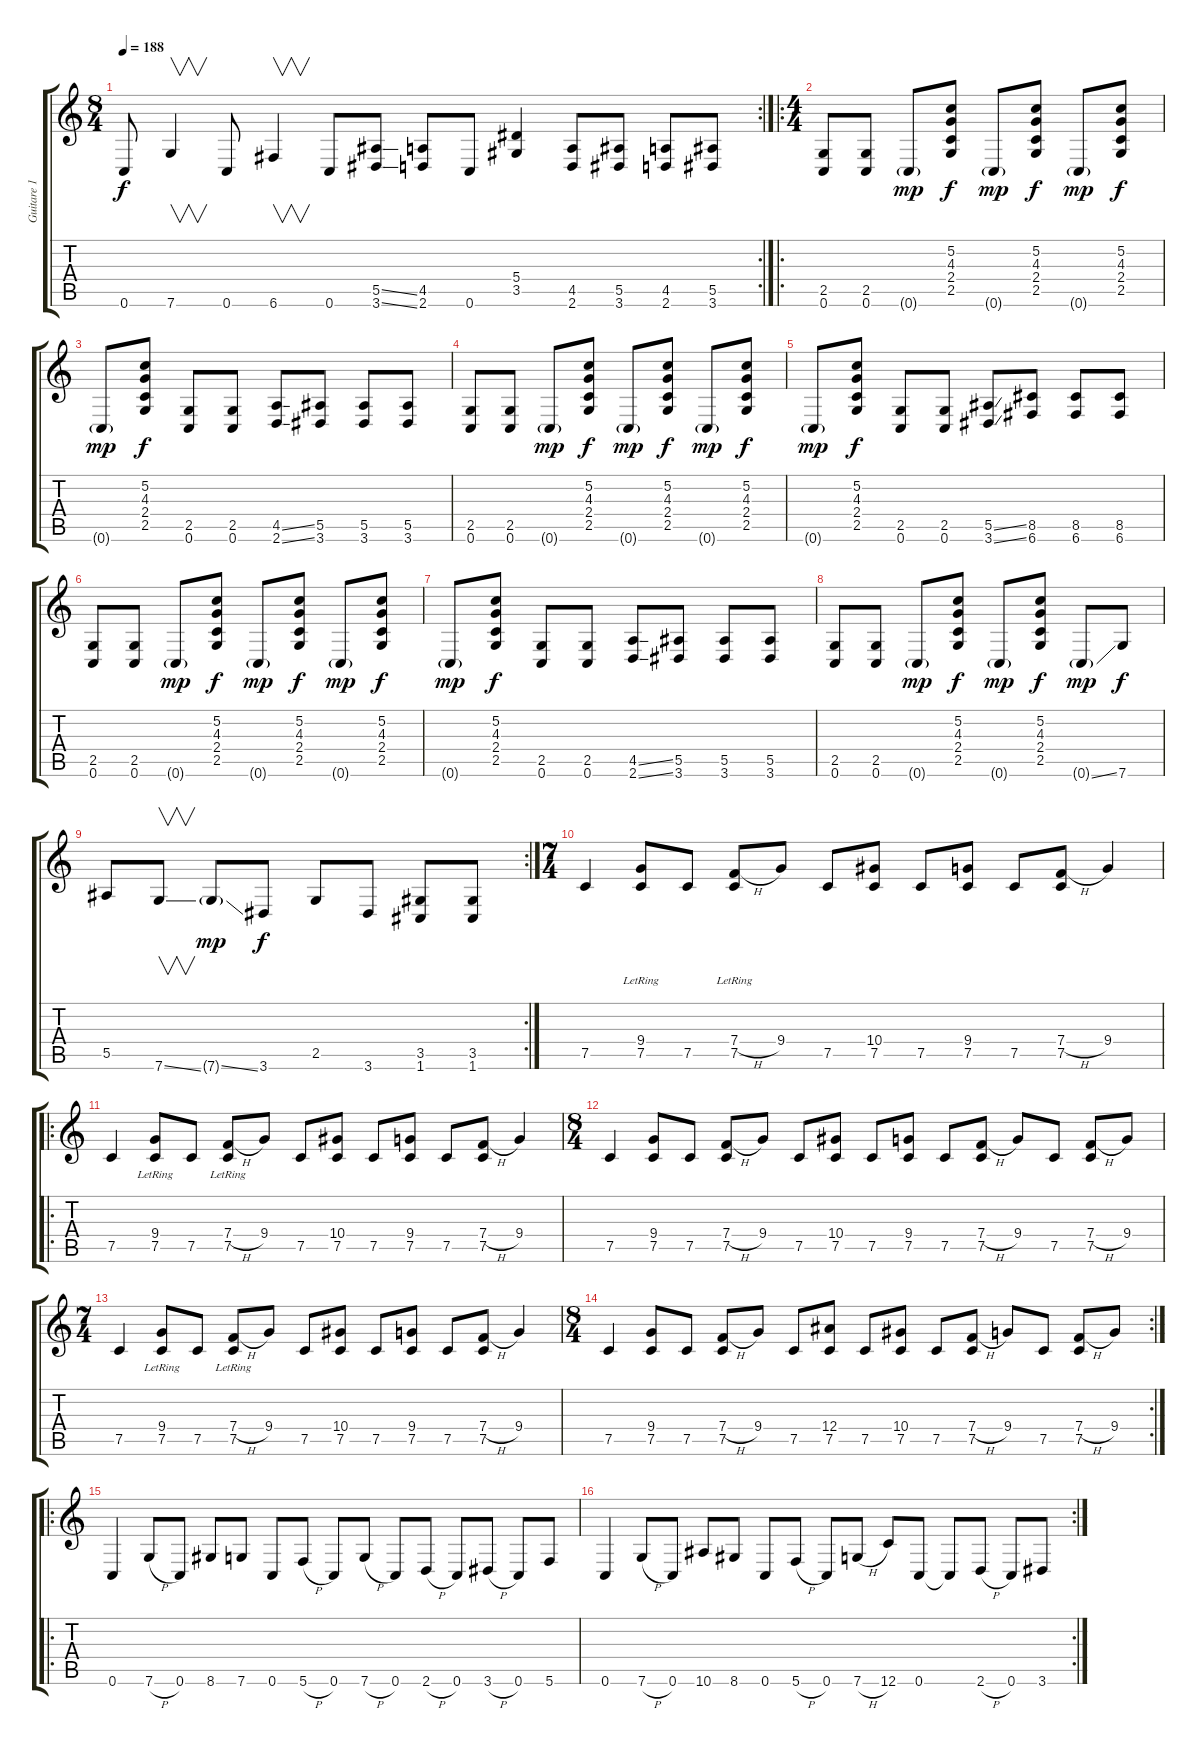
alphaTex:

\track ("Guitare 1" "Guitare 1") {instrument overdrivenguitar}
\staff {score tabs}
\tuning (C4 G3 Eb3 Bb2 F2 C2) {hide}
\rc 2
\ts (8 4)
\tempo 188
\clef g2
\ks c
0.6.8{dy f} 7.6.4{v} 0.6.8 6.6.4{v} 0.6.8 (5.5{ss} 3.6{ss}).8 (4.5 2.6).8 0.6.8 (5.4 3.5).4 (4.5 2.6).8 (5.5 3.6).8 (4.5 2.6).8 (5.5 3.6).8 |
\ro
\ts (4 4)
(2.5 0.6).8 (2.5 0.6).8 0.6{g}.8{dy mp} (5.2 4.3 2.4 2.5).8{dy f} 0.6{g}.8{dy mp} (5.2 4.3 2.4 2.5).8{dy f} 0.6{g}.8{dy mp} (5.2 4.3 2.4 2.5).8{dy f} |
0.6{g}.8{dy mp} (5.2 4.3 2.4 2.5).8{dy f} (2.5 0.6).8 (2.5 0.6).8 (4.5{ss} 2.6{ss}).8 (5.5 3.6).8 (5.5 3.6).8 (5.5 3.6).8 |
(2.5 0.6).8 (2.5 0.6).8 0.6{g}.8{dy mp} (5.2 4.3 2.4 2.5).8{dy f} 0.6{g}.8{dy mp} (5.2 4.3 2.4 2.5).8{dy f} 0.6{g}.8{dy mp} (5.2 4.3 2.4 2.5).8{dy f} |
0.6{g}.8{dy mp} (5.2 4.3 2.4 2.5).8{dy f} (2.5 0.6).8 (2.5 0.6).8 (5.5{ss} 3.6{ss}).8 (8.5 6.6).8 (8.5 6.6).8 (8.5 6.6).8 |
(2.5 0.6).8 (2.5 0.6).8 0.6{g}.8{dy mp} (5.2 4.3 2.4 2.5).8{dy f} 0.6{g}.8{dy mp} (5.2 4.3 2.4 2.5).8{dy f} 0.6{g}.8{dy mp} (5.2 4.3 2.4 2.5).8{dy f} |
0.6{g}.8{dy mp} (5.2 4.3 2.4 2.5).8{dy f} (2.5 0.6).8 (2.5 0.6).8 (4.5{ss} 2.6{ss}).8 (5.5 3.6).8 (5.5 3.6).8 (5.5 3.6).8 |
(2.5 0.6).8 (2.5 0.6).8 0.6{g}.8{dy mp} (5.2 4.3 2.4 2.5).8{dy f} 0.6{g}.8{dy mp} (5.2 4.3 2.4 2.5).8{dy f} 0.6{ss g}.8{dy mp} 7.6.8{dy f} |
\rc 2
5.5.8 7.6{ss}.8{v} 7.6{ss g}.8{dy mp} 3.6.8{dy f} 2.5.8 3.6.8 (3.5 1.6).8 (3.5 1.6).8 |
\ts (7 4)
7.5.4 (9.4 7.5{lr}).8 7.5.8 (7.4{h} 7.5{lr}).8 9.4.8 7.5.8 (10.4 7.5).8 7.5.8 (9.4 7.5).8 7.5.8 (7.4{h} 7.5).8 9.4.4 |
\ro
7.5.4 (9.4 7.5{lr}).8 7.5.8 (7.4{h} 7.5{lr}).8 9.4.8 7.5.8 (10.4 7.5).8 7.5.8 (9.4 7.5).8 7.5.8 (7.4{h} 7.5).8 9.4.4 |
\ts (8 4)
7.5.4 (9.4 7.5).8 7.5.8 (7.4{h} 7.5).8 9.4.8 7.5.8 (10.4 7.5).8 7.5.8 (9.4 7.5).8 7.5.8 (7.4{h} 7.5).8 9.4.8 7.5.8 (7.4{h} 7.5).8 9.4.8 |
\ts (7 4)
7.5.4 (9.4 7.5{lr}).8 7.5.8 (7.4{h} 7.5{lr}).8 9.4.8 7.5.8 (10.4 7.5).8 7.5.8 (9.4 7.5).8 7.5.8 (7.4{h} 7.5).8 9.4.4 |
\rc 2
\ts (8 4)
7.5.4 (9.4 7.5).8 7.5.8 (7.4{h} 7.5).8 9.4.8 7.5.8 (12.4 7.5).8 7.5.8 (10.4 7.5).8 7.5.8 (7.4{h} 7.5).8 9.4.8 7.5.8 (7.4{h} 7.5).8 9.4.8 |
\ro
0.6.4 7.6{h}.8 0.6.8 8.6.8 7.6.8 0.6.8 5.6{h}.8 0.6.8 7.6{h}.8 0.6.8 2.6{h}.8 0.6.8 3.6{h}.8 0.6.8 5.6.8 |
\rc 2
0.6.4 7.6{h}.8 0.6.8 10.6.8 8.6.8 0.6.8 5.6{h}.8 0.6.8 7.6{h}.8 12.6.8 0.6.8 0.6{t}.8 2.6{h}.8 0.6.8 3.6.8
